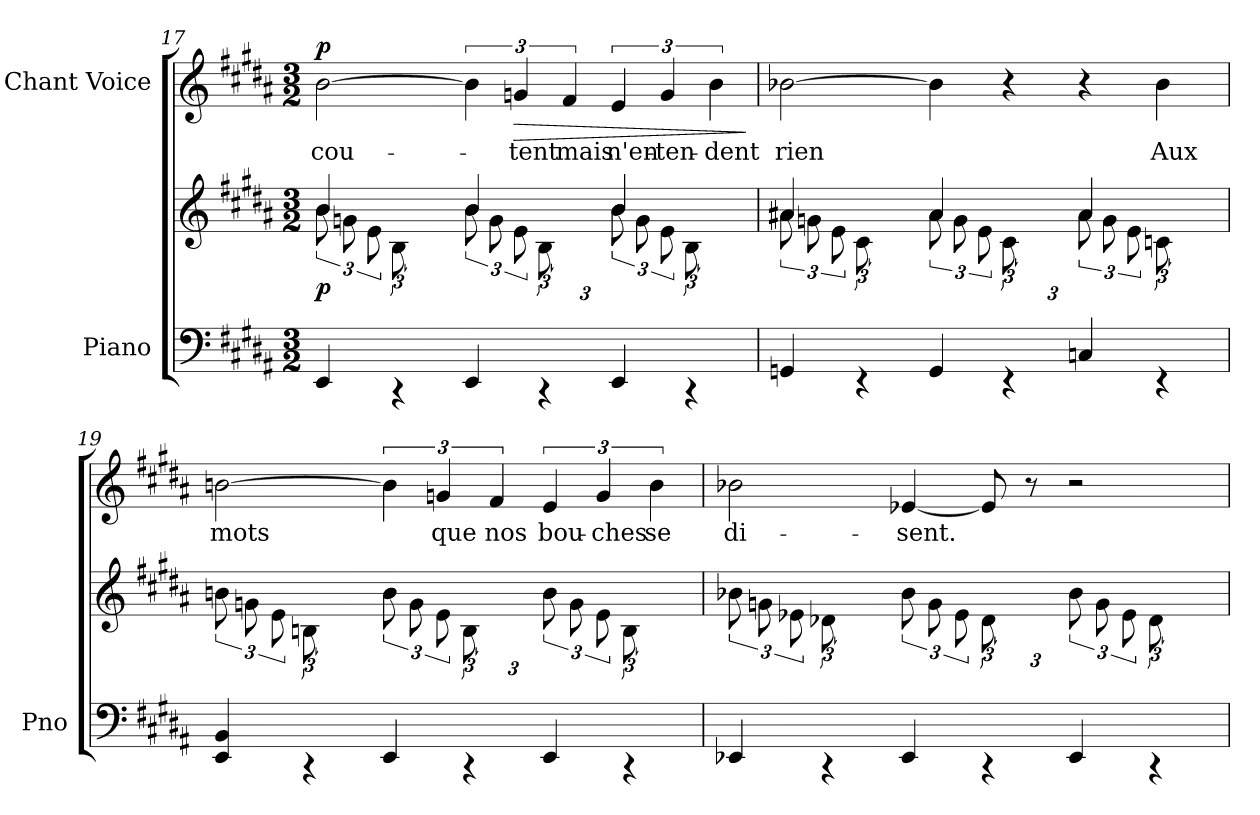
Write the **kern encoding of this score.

**kern	**kern	**dynam	**kern	**text	**dynam
*part2	*part2	*part2	*part1	*part1	*part1
*staff3	*staff2	*staff2/3	*staff1	*staff1	*staff1
*I"Piano	*	*	*I"Chant Voice	*	*
*I'Pno	*	*	*	*	*
*clefF4	*clefG2	*	*clefG2	*	*
*k[f#c#g#d#a#]	*k[f#c#g#d#a#]	*	*k[f#c#g#d#a#]	*	*
*M3/2	*M3/2	*	*M3/2	*	*
=17	=17	=17	=17	=17	=17
*^	*^	*	*	*	*
!	!	!	!	!LO:DY:b	!	!	!LO:DY:a
3ryy	4EE/	(4b/	12b\L	p	[2b\	-cou-	p
.	.	.	12gn\	.	.	.	.
.	.	.	12e\	.	.	.	.
.	4r	4ryy	12B\	.	.	.	.
12Gn/	.	.	6ryy	.	.	.	.
12BB/J)	.	.	.	.	.	.	.
3ryy	4EE/	4b/	(12b\L	.	6b\]	.	.
.	.	.	12g\	.	.	.	.
!	!	!	!	!	!	!	!LO:HP:b
.	.	.	12e\	.	6gn/	-tent	>
.	4r	4ryy	12B\	.	.	.	.
12G/	.	.	6ryy	.	6f#/	mais	.
12BB/J)	.	.	.	.	.	.	.
3ryy	4EE/	4b/	(12b\L	.	6e/	n'en-	.
.	.	.	12g\	.	.	.	.
.	.	.	12e\	.	6g/	-ten-	.
.	4r	4ryy	12B\	.	.	.	.
12G/	.	.	6ryy	.	6b\	-dent	.
12BB/J)	.	.	.	.	.	.	.
*v	*v	*	*	*	*	*	*
*	*v	*v	*	*	*	*
.	.	.	.	.	]
=18	=18	=18	=18	=18	=18
*^	*^	*	*	*	*
3ryy	4GGn/	4a#X/	(12a#X\L	.	[2b-X\	rien	.
.	.	.	12gn\	.	.	.	.
.	.	.	12e\	.	.	.	.
.	4r	4ryy	12c#\	.	.	.	.
12Gn/	.	.	6ryy	.	.	.	.
12C#/J)	.	.	.	.	.	.	.
3ryy	4GG/	4a#/	(12a#\L	.	4b-\]	.	.
.	.	.	12g\	.	.	.	.
.	.	.	12e\	.	.	.	.
.	4r	4ryy	12c#\	.	4r	.	.
12G/	.	.	6ryy	.	.	.	.
12C#/J)	.	.	.	.	.	.	.
3ryy	4Cn/	4a#/	(12a#\L	.	4r	.	.
.	.	.	12g\	.	.	.	.
.	.	.	12e\	.	.	.	.
.	4r	4ryy	12cn\	.	4b-\	Aux	.
12G/	.	.	6ryy	.	.	.	.
12C#X/J)	.	.	.	.	.	.	.
=19	=19	=19	=19	=19	=19	=19	=19
3ryy	4EE/ 4BB/	(12bn\L	4ryy	.	[2bn\	mots	.
.	.	12gn\	.	.	.	.	.
.	.	12e\	.	.	.	.	.
.	4r	12Bn\	4ryy	.	.	.	.
12Gn/	.	6ryy	.	.	.	.	.
12BB/J)	.	.	.	.	.	.	.
3ryy	4EE/	(12b\L	4ryy	.	6b\]	.	.
.	.	12g\	.	.	.	.	.
.	.	12e\	.	.	6gn/	que	.
.	4r	12B\	4ryy	.	.	.	.
12G/	.	6ryy	.	.	6f#/	nos	.
12BB/J)	.	.	.	.	.	.	.
3ryy	4EE/	(12b\L	4ryy	.	6e/	bou-	.
.	.	12g\	.	.	.	.	.
.	.	12e\	.	.	6g/	-ches	.
.	4r	12B\	4ryy	.	.	.	.
12G/	.	6ryy	.	.	6b\	se	.
12BB/J)	.	.	.	.	.	.	.
=20	=20	=20	=20	=20	=20	=20	=20
3ryy	4EE-X/	(12b-X\L	4ryy	.	2b-X\	di-	.
.	.	12gn\	.	.	.	.	.
.	.	12e-X\	.	.	.	.	.
.	4r	12d-X\	4ryy	.	.	.	.
12B-X/	.	6ryy	.	.	.	.	.
12BB-X/J)	.	.	.	.	.	.	.
3ryy	4EE-/	(12b-\L	4ryy	.	[4e-X/	-sent.	.
.	.	12g\	.	.	.	.	.
.	.	12e-\	.	.	.	.	.
.	4r	12d-\	4ryy	.	8e-/]	.	.
12B-/	.	6ryy	.	.	.	.	.
.	.	.	.	.	8r	.	.
12BB-/J)	.	.	.	.	.	.	.
3ryy	4EE-/	(12b-\L	4ryy	.	2r	.	.
.	.	12g\	.	.	.	.	.
.	.	12e-\	.	.	.	.	.
.	4r	12d-\	4ryy	.	.	.	.
12B-/	.	6ryy	.	.	.	.	.
12BB-/J)	.	.	.	.	.	.	.
*v	*v	*	*	*	*	*	*
*	*v	*v	*	*	*	*
=	=	=	=	=	=
*-	*-	*-	*-	*-	*-
